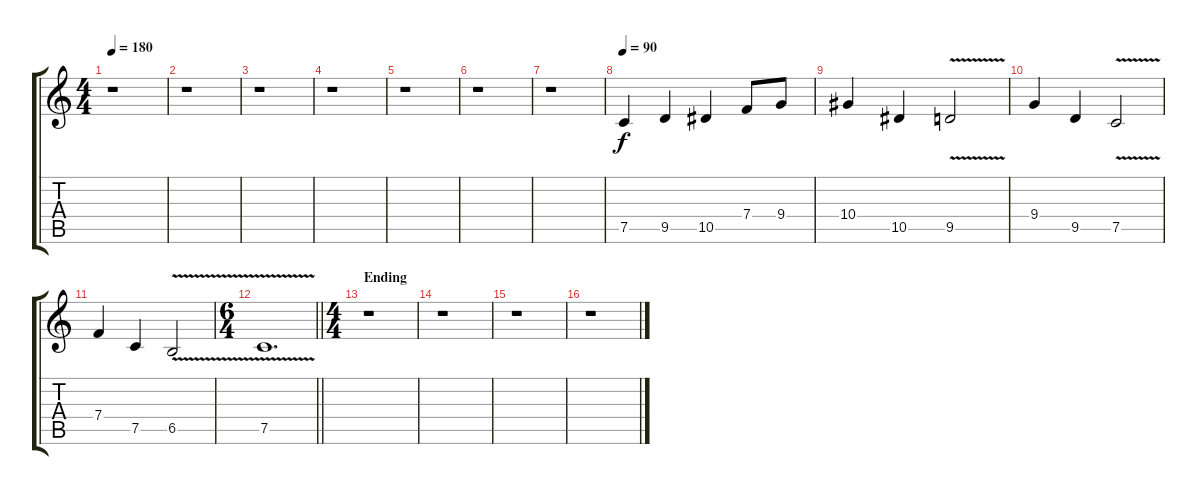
\track "" {instrument distortionguitar}
\staff {score tabs}
\tuning (C4 G3 Eb3 Bb2 F2 C2) {hide}
\ts (4 4)
\tempo 180
\clef g2
\ks c
r.1{dy f} |
r.1 |
r.1 |
r.1 |
r.1 |
r.1 |
r.1 |
\tempo 90
7.5.4{volume 13 balance 14} 9.5.4 10.5.4 7.4.8 9.4.8 |
10.4.4 10.5.4 9.5{v}.2 |
9.4.4 9.5.4 7.5{v}.2 |
7.4.4 7.5.4 6.5{v}.2 |
\ts (6 4)
\barLineRight lightlight
7.5{v}.1{d volume 6} |
\ts (4 4)
\section ("" "Ending")
r.1 |
r.1 |
r.1 |
r.1
